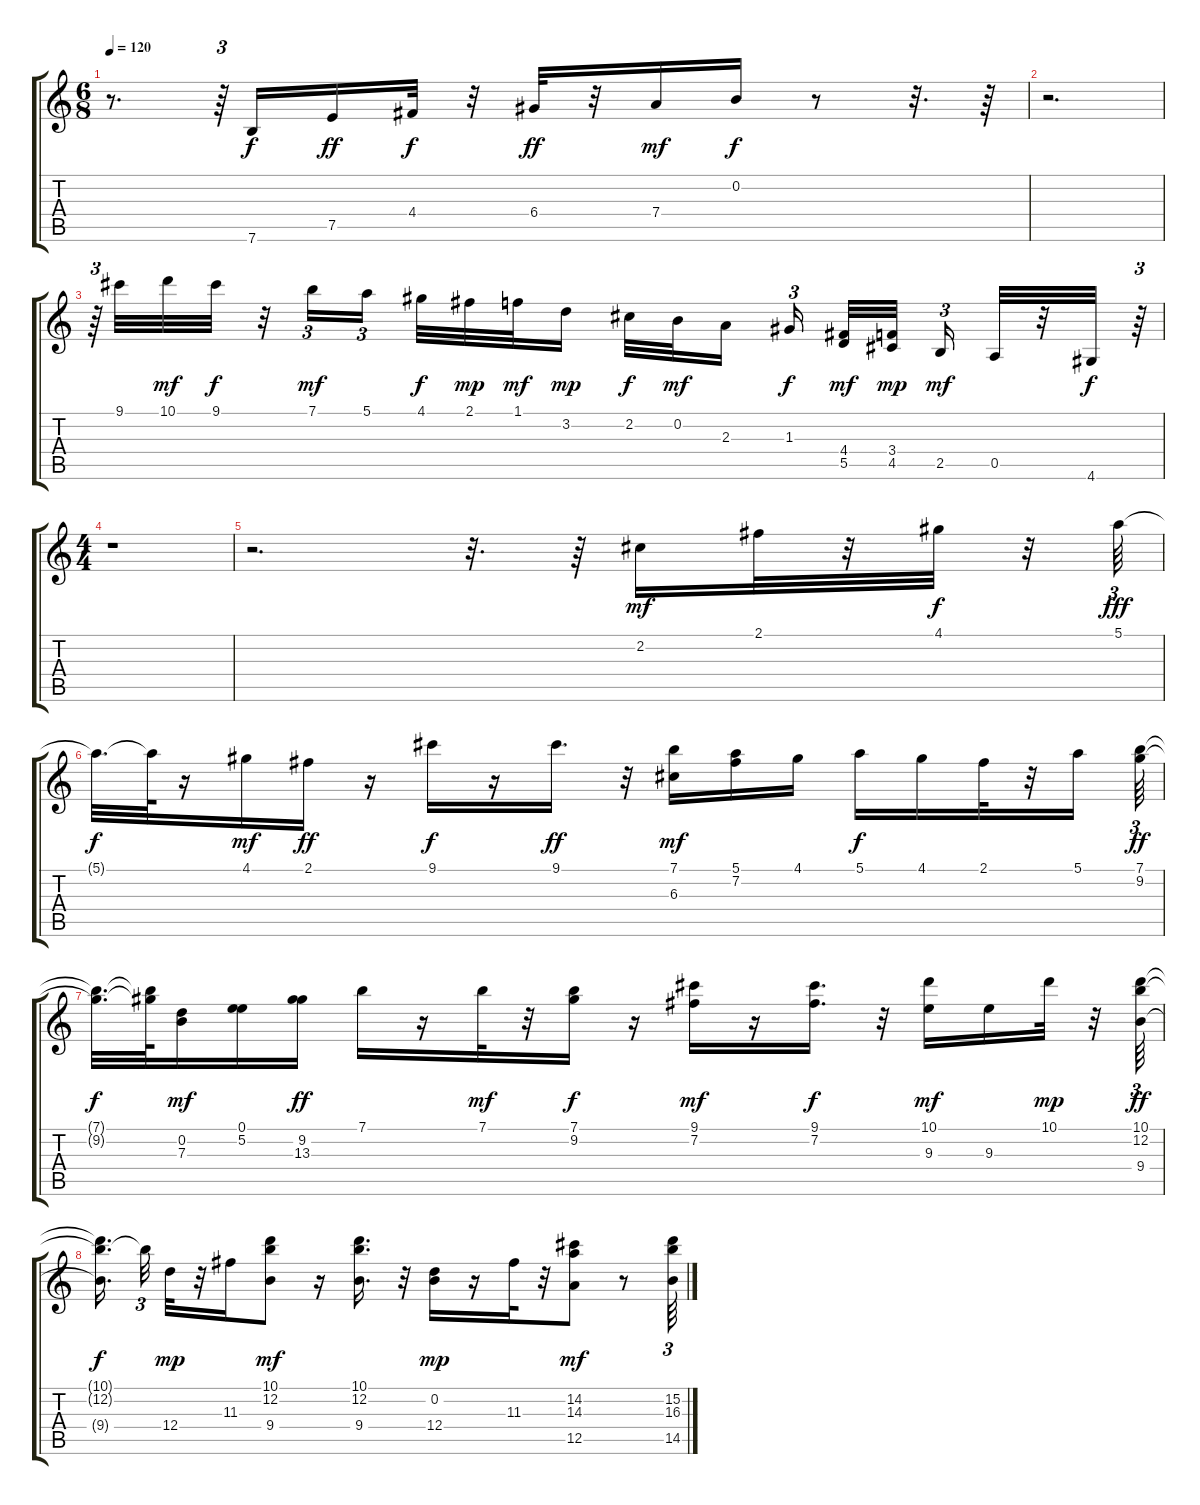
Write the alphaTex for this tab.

\track "" {instrument acousticguitarsteel}
\staff {score tabs}
\tuning (E4 B3 G3 D3 A2 E2) {hide}
\ts (6 8)
\tempo 120
\clef g2
\ks c
r.8{d dy f} r.64{tu (3 2)} 7.6.16 7.5.16{dy ff} 4.4.32{dy f} r.32 6.4.32{dy ff} r.32 7.4.16{dy mf} 0.2.16{dy f} r.8 r.32{d} r.64 |
r.2{d} |
r.64{tu (3 2)} 9.1.32 10.1.32{dy mf} 9.1.32{dy f} r.32 7.1.16{tu (3 2) dy mf} 5.1.16{tu (3 2) beam splitsecondary} 4.1.32{dy f} 2.1.32{dy mp} 1.1.32{dy mf} 3.2.16{dy mp} 2.2.32{dy f} 0.2.32{dy mf} 2.3.16{beam splitsecondary} 1.3.16{tu (3 2) dy f beam splitsecondary} (4.4 5.5).32{dy mf} (3.4 4.5).32{dy mp beam splitsecondary} 2.5.16{tu (3 2) dy mf} 0.5.32 r.32 4.6.32{dy f} r.64{tu (3 2)} |
\ts (4 4)
r.1 |
r.2{d} r.32{d} r.64 2.2.16{dy mf} 2.1.32 r.32 4.1.32{dy f} r.32 5.1.64{tu (3 2) dy fff} |
5.1{t}.32{d dy f} 5.1{t}.64 r.16 4.1.16{dy mf} 2.1.16{dy ff} r.16 9.1.16{dy f} r.16 9.1.16{d dy ff} r.32 (7.1 6.3).16{dy mf} (5.1 7.2).16 4.1.16 5.1.16{dy f} 4.1.16 2.1.32 r.32 5.1.16 (7.1 9.2).64{tu (3 2) dy ff} |
(7.1{t} 9.2{t}).32{d dy f} (7.1{t} 9.2{t}).64 (0.2 7.3).16{dy mf} (0.1 5.2).16 (9.2 13.3).16{dy ff} 7.1.16 r.16 7.1.32{dy mf} r.32 (7.1 9.2).16{dy f} r.16 (9.1 7.2).16{dy mf} r.16 (9.1 7.2).16{d dy f} r.32 (10.1 9.3).16{dy mf} 9.3.16 10.1.32{dy mp} r.32 (10.1 12.2 9.4).64{tu (3 2) dy ff} |
(10.1{t} 12.2{t} 9.4{t}).16{d dy f beam splitsecondary} 12.2{t}.32{tu (3 2)} 12.4.32{dy mp} r.32 11.3.16 (10.1 12.2 9.4).8{dy mf} r.16 (10.1 12.2 9.4).16{d} r.32 (0.2 12.4).16{dy mp} r.16 11.3.32 r.32 (14.2 14.3 12.5).8{dy mf} r.8 (15.2 16.3 14.5).64{tu (3 2)}
